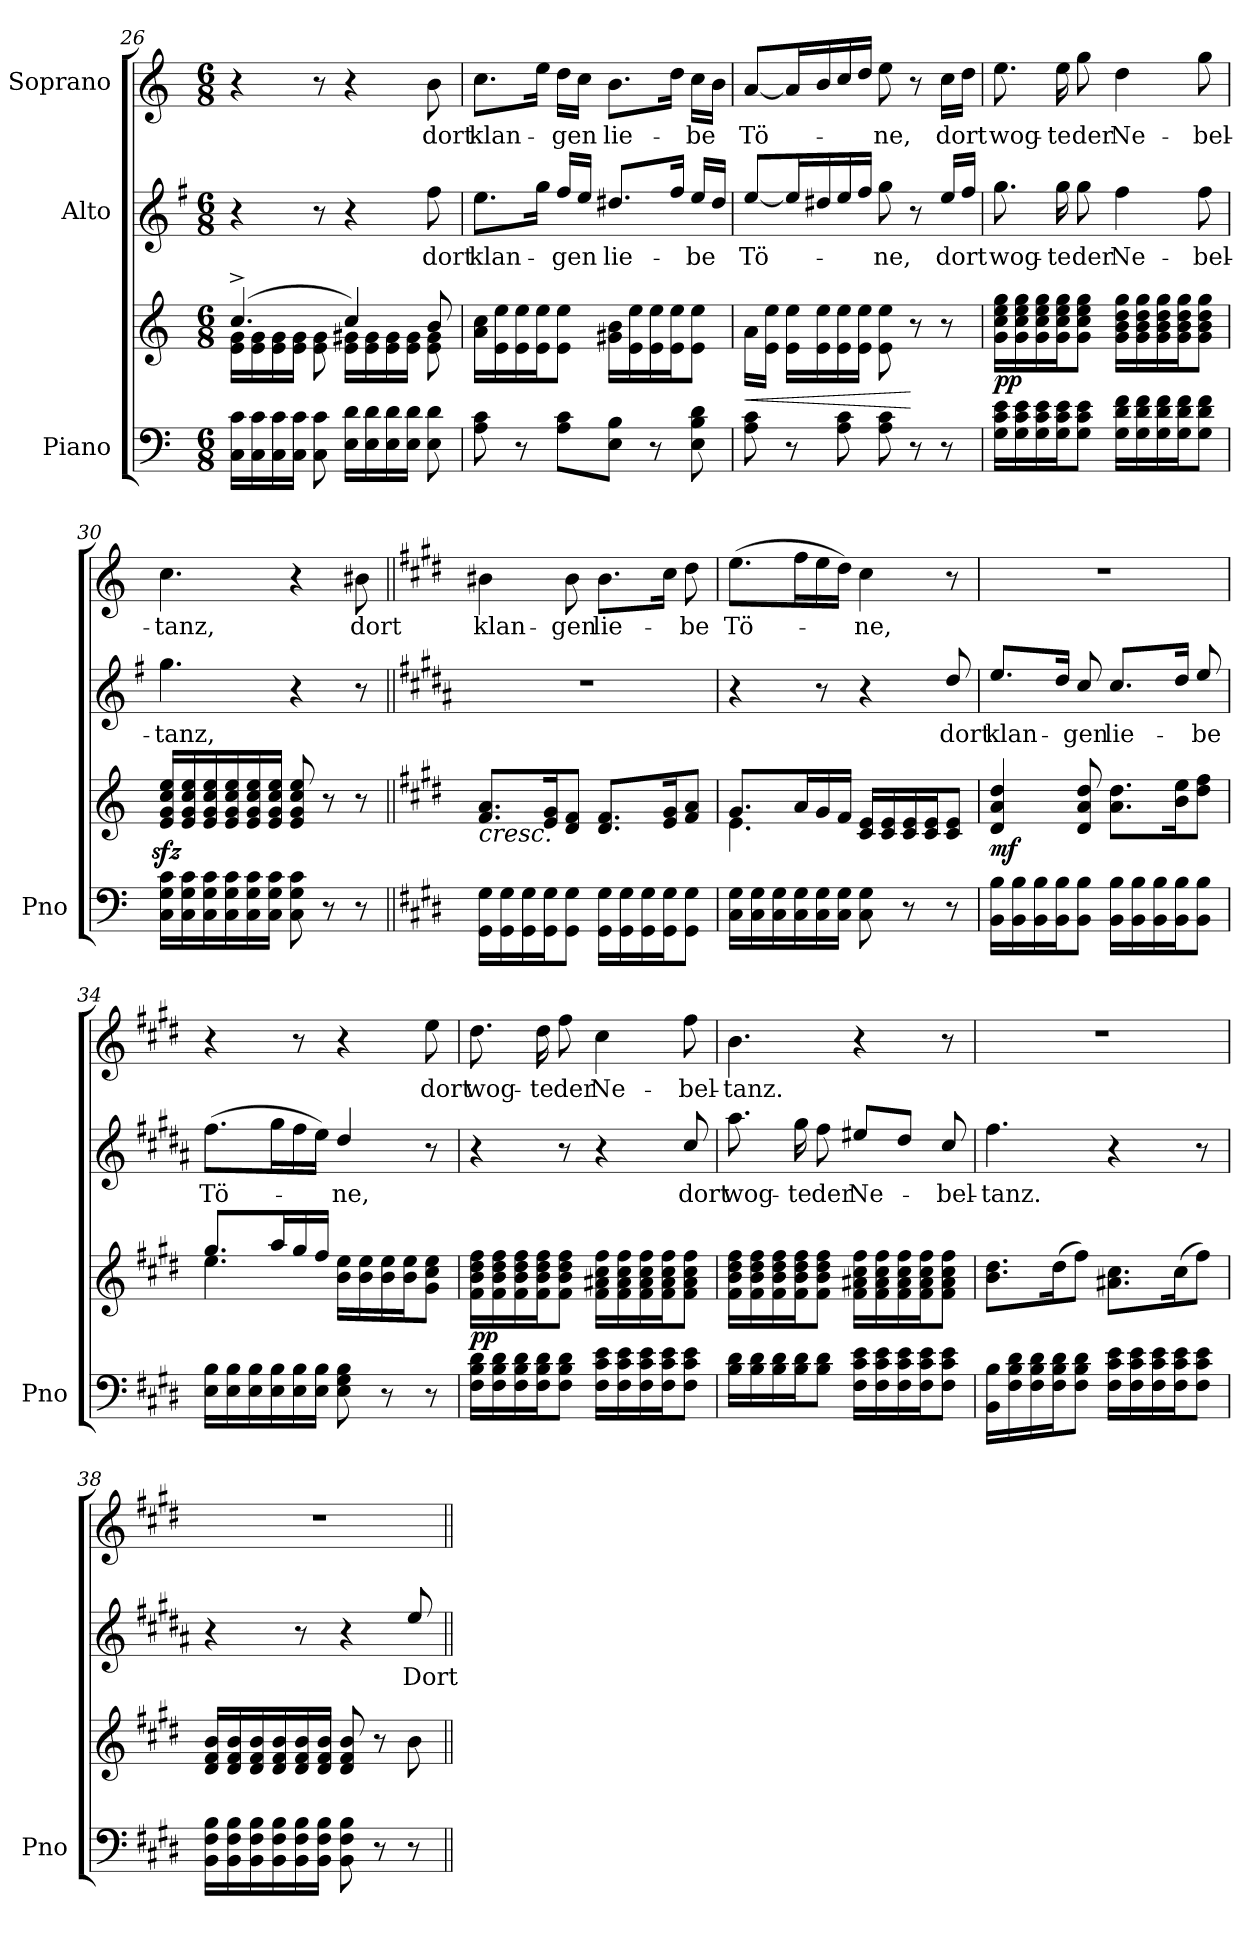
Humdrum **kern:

**kern	**kern	**dynam	**kern	**text	**kern	**text
*part3	*part3	*part3	*part2	*part2	*part1	*part1
*staff4	*staff3	*staff3/4	*staff2	*staff2	*staff1	*staff1
*I"Piano	*	*	*I"Alto	*	*I"Soprano	*
*I'Pno	*	*	*	*	*	*
*clefF4	*clefG2	*	*clefG2	*	*clefG2	*
*	*	*	*ITrd4c7	*	*	*
*k[]	*k[]	*	*k[]	*	*k[]	*
*M6/8	*M6/8	*	*M6/8	*	*M6/8	*
=26	=26	=26	=26	=26	=26	=26
*	*^	*	*	*	*	*
16C\ 16c\LL	(4.cc^/	16e\ 16g\LL	.	4r	.	4r	.
16C\ 16c\	.	16e\ 16g\	.	.	.	.	.
16C\ 16c\	.	16e\ 16g\	.	.	.	.	.
16C\ 16c\JJ	.	16e\ 16g\JJ	.	.	.	.	.
8C\ 8c\	.	8e\ 8g\	.	8r	.	8r	.
16E\ 16d\LL	4cc/)	16e\ 16g#X\LL	.	4r	.	4r	.
16E\ 16d\	.	16e\ 16g#\	.	.	.	.	.
16E\ 16d\	.	16e\ 16g#\	.	.	.	.	.
16E\ 16d\JJ	.	16e\ 16g#\JJ	.	.	.	.	.
8E\ 8d\	8b/	8e\ 8g#\	.	8b\	dort	8b\	dort
*	*v	*v	*	*	*	*	*
=27	=27	=27	=27	=27	=27	=27
8A\ 8c\	16a\ 16cc\LL	.	8.a\L	klan-	8.cc\L	klan-
.	16e\ 16ee\	.	.	.	.	.
8r	16e\ 16ee\	.	.	.	.	.
.	16e\ 16ee\J	.	16cc\Jk	.	16ee\Jk	.
8A\ 8c\L	8e\ 8ee\J	.	16b/LL	-gen	16dd\LL	-gen
.	.	.	16a/JJ	.	16cc\JJ	.
8E\ 8B\J	16g#X\ 16b\LL	.	8.g#X/L	lie-	8.b\L	lie-
.	16e\ 16ee\	.	.	.	.	.
8r	16e\ 16ee\	.	.	.	.	.
.	16e\ 16ee\J	.	16b/Jk	.	16dd\Jk	.
8E\ 8B\ 8d\	8e\ 8ee\J	.	16a/LL	-be	16cc\LL	-be
.	.	.	16g#/JJ	.	16b\JJ	.
=28	=28	=28	=28	=28	=28	=28
!	!	!LO:HP:b	!	!	!	!
8A\ 8c\	16a\LL	<	[8a/L	Tö-	[8a/L	Tö-
.	16e\ 16ee\JJ	.	.	.	.	.
8r	16e\ 16ee\LL	.	16a/L]	.	16a/L]	.
.	16e\ 16ee\	.	16g#X/	.	16b/	.
8A\ 8c\	16e\ 16ee\	.	16a/	.	16cc/	.
.	16e\ 16ee\JJ	.	16b/JJ	.	16dd/JJ	.
8A\ 8c\	8e\ 8ee\	.	8cc\	-ne,	8ee\	-ne,
8r	8r	[	8r	.	8r	.
8r	8r	.	16a/LL	dort	16cc\LL	dort
.	.	.	16b/JJ	.	16dd\JJ	.
=29	=29	=29	=29	=29	=29	=29
!	!	!LO:DY:b	!	!	!	!
16G\ 16c\ 16e\LL	16g\ 16cc\ 16ee\ 16gg\LL	pp	8.cc\	wog-	8.ee\	wog-
16G\ 16c\ 16e\	16g\ 16cc\ 16ee\ 16gg\	.	.	.	.	.
16G\ 16c\ 16e\	16g\ 16cc\ 16ee\ 16gg\	.	.	.	.	.
16G\ 16c\ 16e\J	16g\ 16cc\ 16ee\ 16gg\J	.	16cc\	-te	16ee\	-te
8G\ 8c\ 8e\J	8g\ 8cc\ 8ee\ 8gg\J	.	8cc\	der	8gg\	der
16G\ 16d\ 16f\LL	16g\ 16b\ 16dd\ 16gg\LL	.	4b\	Ne-	4dd\	Ne-
16G\ 16d\ 16f\	16g\ 16b\ 16dd\ 16gg\	.	.	.	.	.
16G\ 16d\ 16f\	16g\ 16b\ 16dd\ 16gg\	.	.	.	.	.
16G\ 16d\ 16f\J	16g\ 16b\ 16dd\ 16gg\J	.	.	.	.	.
8G\ 8d\ 8f\J	8g\ 8b\ 8dd\ 8gg\J	.	8b\	-bel-	8gg\	-bel-
=30	=30	=30	=30	=30	=30	=30
16C\ 16G\ 16c\LL	16e/zz< 16g/zz< 16cc/zz< 16ee/zz<LL	.	4.cc\	-tanz,	4.cc\	-tanz,
16C\ 16G\ 16c\	16e/ 16g/ 16cc/ 16ee/	.	.	.	.	.
16C\ 16G\ 16c\	16e/ 16g/ 16cc/ 16ee/	.	.	.	.	.
16C\ 16G\ 16c\	16e/ 16g/ 16cc/ 16ee/	.	.	.	.	.
16C\ 16G\ 16c\	16e/ 16g/ 16cc/ 16ee/	.	.	.	.	.
16C\ 16G\ 16c\JJ	16e/ 16g/ 16cc/ 16ee/JJ	.	.	.	.	.
8C\ 8G\ 8c\	8e/ 8g/ 8cc/ 8ee/	.	4r	.	4r	.
8r	8r	.	.	.	.	.
8r	8r	.	8r	.	8b#X\	dort
=31||	=31||	=31||	=31||	=31||	=31||	=31||
*k[f#c#g#d#]	*k[f#c#g#d#]	*	*k[f#c#g#d#]	*	*k[f#c#g#d#]	*
!	!LO:TX:b:i:t=cresc.	!	!	!	!	!
16GG#\ 16G#\LL	8.f#/ 8.a/L	.	2.r	.	4b#X\	klan-
16GG#\ 16G#\	.	.	.	.	.	.
16GG#\ 16G#\	.	.	.	.	.	.
16GG#\ 16G#\J	16e/ 16g#/K	.	.	.	.	.
8GG#\ 8G#\J	8d#/ 8f#/J	.	.	.	8b#\	-gen
16GG#\ 16G#\LL	8.d#/ 8.f#/L	.	.	.	8.b#\L	lie-
16GG#\ 16G#\	.	.	.	.	.	.
16GG#\ 16G#\	.	.	.	.	.	.
16GG#\ 16G#\J	16e/ 16g#/K	.	.	.	16cc#\Jk	.
8GG#\ 8G#\J	8f#/ 8a/J	.	.	.	8dd#\	-be
=32	=32	=32	=32	=32	=32	=32
*	*^	*	*	*	*	*
16C#\ 16G#\LL	8.g#/L	4.e\	.	4r	.	(8.ee\L	Tö-
16C#\ 16G#\	.	.	.	.	.	.	.
16C#\ 16G#\	.	.	.	.	.	.	.
16C#\ 16G#\	16a/L	.	.	.	.	16ff#\L	.
16C#\ 16G#\	16g#/	.	.	8r	.	16ee\	.
16C#\ 16G#\JJ	16f#/JJ	.	.	.	.	16dd#\JJ)	.
8C#\ 8G#\	16c#/ 16e/LL	4.ryy	.	4r	.	4cc#\	-ne,
.	16c#/ 16e/	.	.	.	.	.	.
8r	16c#/ 16e/	.	.	.	.	.	.
.	16c#/ 16e/J	.	.	.	.	.	.
8r	8c#/ 8e/J	.	.	8g#/	dort	8r	.
*	*v	*v	*	*	*	*	*
=33	=33	=33	=33	=33	=33	=33
!	!	!LO:DY:b	!	!	!	!
16BB\ 16B\LL	4d#/ 4a/ 4dd#/	mf	8.a/L	klan-	2.r	.
16BB\ 16B\	.	.	.	.	.	.
16BB\ 16B\	.	.	.	.	.	.
16BB\ 16B\J	.	.	16g#/Jk	.	.	.
8BB\ 8B\J	8d#/ 8a/ 8dd#/	.	8f#/	-gen	.	.
16BB\ 16B\LL	8.a\ 8.dd#\L	.	8.f#/L	lie-	.	.
16BB\ 16B\	.	.	.	.	.	.
16BB\ 16B\	.	.	.	.	.	.
16BB\ 16B\J	16b\ 16ee\K	.	16g#/Jk	.	.	.
8BB\ 8B\J	8dd#\ 8ff#\J	.	8a/	-be	.	.
=34	=34	=34	=34	=34	=34	=34
*	*^	*	*	*	*	*
16E\ 16B\LL	8.gg#/L	4.ee\	.	(8.b\L	Tö-	4r	.
16E\ 16B\	.	.	.	.	.	.	.
16E\ 16B\	.	.	.	.	.	.	.
16E\ 16B\	16aa/L	.	.	16cc#\L	.	.	.
16E\ 16B\	16gg#/	.	.	16b\	.	8r	.
16E\ 16B\JJ	16ff#/JJ	.	.	16a\JJ)	.	.	.
8E\ 8G#\ 8B\	16b\ 16ee\LL	4.ryy	.	4g#/	-ne,	4r	.
.	16b\ 16ee\	.	.	.	.	.	.
8r	16b\ 16ee\	.	.	.	.	.	.
.	16b\ 16ee\J	.	.	.	.	.	.
8r	8g#\ 8cc#\ 8ee\J	.	.	8r	.	8ee\	dort
*	*v	*v	*	*	*	*	*
=35	=35	=35	=35	=35	=35	=35
!	!	!LO:DY:b	!	!	!	!
16F#\ 16B\ 16d#\LL	16f#\ 16b\ 16dd#\ 16ff#\LL	pp	4r	.	8.dd#\	wog-
16F#\ 16B\ 16d#\	16f#\ 16b\ 16dd#\ 16ff#\	.	.	.	.	.
16F#\ 16B\ 16d#\	16f#\ 16b\ 16dd#\ 16ff#\	.	.	.	.	.
16F#\ 16B\ 16d#\J	16f#\ 16b\ 16dd#\ 16ff#\J	.	.	.	16dd#\	-te
8F#\ 8B\ 8d#\J	8f#\ 8b\ 8dd#\ 8ff#\J	.	8r	.	8ff#\	der
16F#\ 16c#\ 16e\LL	16f#\ 16a#X\ 16cc#\ 16ff#\LL	.	4r	.	4cc#\	Ne-
16F#\ 16c#\ 16e\	16f#\ 16a#\ 16cc#\ 16ff#\	.	.	.	.	.
16F#\ 16c#\ 16e\	16f#\ 16a#\ 16cc#\ 16ff#\	.	.	.	.	.
16F#\ 16c#\ 16e\J	16f#\ 16a#\ 16cc#\ 16ff#\J	.	.	.	.	.
8F#\ 8c#\ 8e\J	8f#\ 8a#\ 8cc#\ 8ff#\J	.	8f#/	dort	8ff#\	-bel-
=36	=36	=36	=36	=36	=36	=36
16B\ 16d#\LL	16f#\ 16b\ 16dd#\ 16ff#\LL	.	8.dd#\	wog-	4.b\	-tanz.
16B\ 16d#\	16f#\ 16b\ 16dd#\ 16ff#\	.	.	.	.	.
16B\ 16d#\	16f#\ 16b\ 16dd#\ 16ff#\	.	.	.	.	.
16B\ 16d#\J	16f#\ 16b\ 16dd#\ 16ff#\J	.	16cc#\	-te	.	.
8B\ 8d#\J	8f#\ 8b\ 8dd#\ 8ff#\J	.	8b\	der	.	.
16F#\ 16c#\ 16e\LL	16f#\ 16a#X\ 16cc#\ 16ff#\LL	.	8a#X/L	Ne-	4r	.
16F#\ 16c#\ 16e\	16f#\ 16a#\ 16cc#\ 16ff#\	.	.	.	.	.
16F#\ 16c#\ 16e\	16f#\ 16a#\ 16cc#\ 16ff#\	.	8g#/J	.	.	.
16F#\ 16c#\ 16e\J	16f#\ 16a#\ 16cc#\ 16ff#\J	.	.	.	.	.
8F#\ 8c#\ 8e\J	8f#\ 8a#\ 8cc#\ 8ff#\J	.	8f#/	-bel-	8r	.
=37	=37	=37	=37	=37	=37	=37
16BB\ 16B\LL	8.b\ 8.dd#\L	.	4.b\	-tanz.	2.r	.
16F#\ 16B\ 16d#\	.	.	.	.	.	.
16F#\ 16B\ 16d#\	.	.	.	.	.	.
16F#\ 16B\ 16d#\J	(16dd#\K	.	.	.	.	.
8F#\ 8B\ 8d#\J	8ff#\J)	.	.	.	.	.
16F#\ 16c#\ 16e\LL	8.a#X\ 8.cc#\L	.	4r	.	.	.
16F#\ 16c#\ 16e\	.	.	.	.	.	.
16F#\ 16c#\ 16e\	.	.	.	.	.	.
16F#\ 16c#\ 16e\J	(16cc#\K	.	.	.	.	.
8F#\ 8c#\ 8e\J	8ff#\J)	.	8r	.	.	.
=38	=38	=38	=38	=38	=38	=38
16BB\ 16F#\ 16B\LL	16d#/ 16f#/ 16b/LL	.	4r	.	2.r	.
16BB\ 16F#\ 16B\	16d#/ 16f#/ 16b/	.	.	.	.	.
16BB\ 16F#\ 16B\	16d#/ 16f#/ 16b/	.	.	.	.	.
16BB\ 16F#\ 16B\	16d#/ 16f#/ 16b/	.	.	.	.	.
16BB\ 16F#\ 16B\	16d#/ 16f#/ 16b/	.	8r	.	.	.
16BB\ 16F#\ 16B\JJ	16d#/ 16f#/ 16b/JJ	.	.	.	.	.
8BB\ 8F#\ 8B\	8d#/ 8f#/ 8b/	.	4r	.	.	.
8r	8r	.	.	.	.	.
8r	8b\	.	8a/	Dort	.	.
=||	=||	=||	=||	=||	=||	=||
*-	*-	*-	*-	*-	*-	*-
